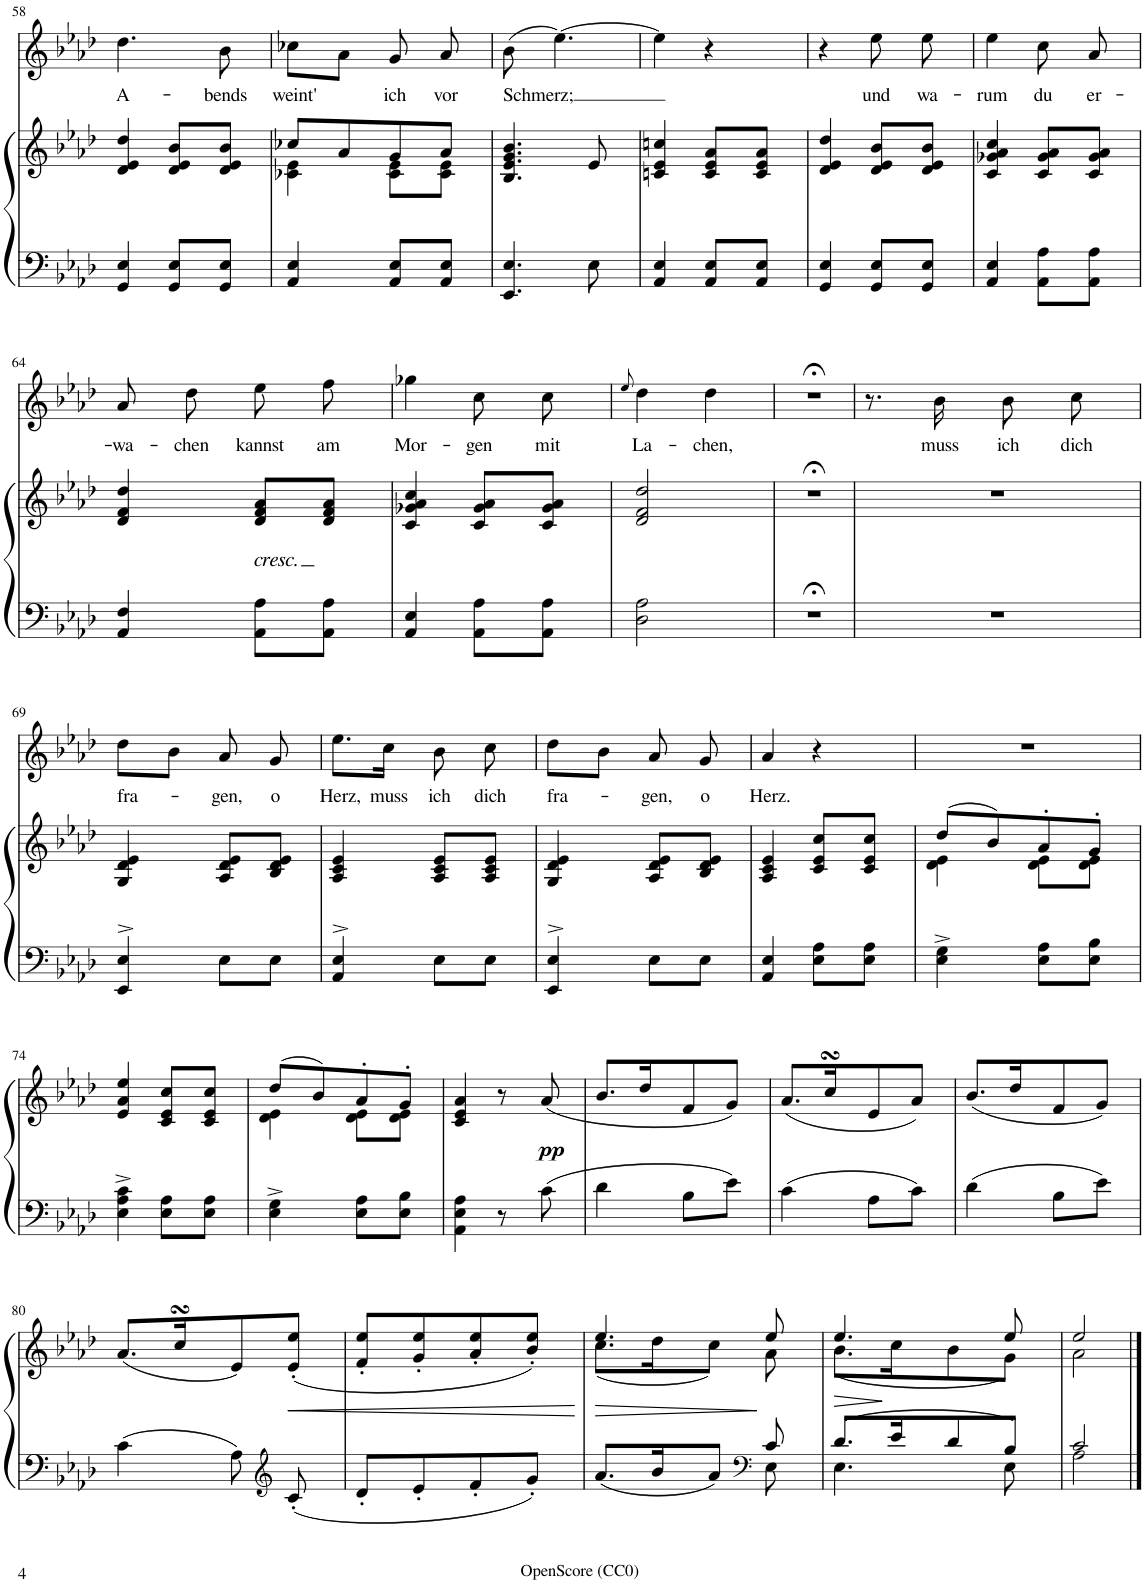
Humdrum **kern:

**kern	**kern	**dynam	**kern	**text
*part2	*part2	*part2	*part1	*part1
*staff3	*staff2	*staff2/3	*staff1	*staff1
*I"Piano	*	*	*I"Voice	*
*I'Pno	*	*	*	*
!!LO:PB:g=z
*clefF4	*clefG2	*	*clefG2	*
*k[b-e-a-d-]	*k[b-e-a-d-]	*	*k[b-e-a-d-]	*
*M2/4	*M2/4	*	*M2/4	*
=58	=58	=58	=58	=58
!	!	!	!	!LO:LY:b
4GG/ 4E-/	4d-/ 4e-/ 4dd-/	.	4.dd-\	A-
8GG/ 8E-/L	8d-/ 8e-/ 8b-/L	.	.	.
!	!	!	!	!LO:LY:b
8GG/ 8E-/J	8d-/ 8e-/ 8b-/J	.	8b-\	-bends
=59	=59	=59	=59	=59
*	*^	*	*	*
!	!	!	!	!	!LO:LY:b
4AA-/ 4E-/	8cc-X/L	4c-X\ 4e-\	.	8cc-X\L	weint'
.	8a-/	.	.	8a-\J	.
!	!	!	!	!	!LO:LY:b
8AA-/ 8E-/L	8g/	8c-\ 8e-\L	.	8g/	ich
!	!	!	!	!	!LO:LY:b
8AA-/ 8E-/J	8a-/J	8c-\ 8e-\J	.	8a-/	vor
=60	=60	=60	=60	=60	=60
!	!	!	!	!	!LO:LY:b
*	*v	*v	*	*	*
4.EE-/ 4.E-/	4.B-/ 4.e-/ 4.g/ 4.b-/	.	(8b-\	Schmerz;
.	.	.	[4.ee-\)	.
8E-\	8e-/	.	.	.
=61	=61	=61	=61	=61
4AA-/ 4E-/	4cn/ 4e-/ 4ccn/	.	4ee-\]	.
8AA-/ 8E-/L	8c/ 8e-/ 8a-/L	.	4r	.
8AA-/ 8E-/J	8c/ 8e-/ 8a-/J	.	.	.
=62	=62	=62	=62	=62
4GG/ 4E-/	4d-/ 4e-/ 4dd-/	.	4r	.
!	!	!	!	!LO:LY:b
8GG/ 8E-/L	8d-/ 8e-/ 8b-/L	.	8ee-\	und
!	!	!	!	!LO:LY:b
8GG/ 8E-/J	8d-/ 8e-/ 8b-/J	.	8ee-\	wa-
=63	=63	=63	=63	=63
!	!	!	!	!LO:LY:b
4AA-/ 4E-/	4c/ 4g-X/ 4a-/ 4cc/	.	4ee-\	-rum
!	!	!	!	!LO:LY:b
8AA-\ 8A-\L	8c/ 8g-/ 8a-/L	.	8cc\	du
!	!	!	!	!LO:LY:b
8AA-\ 8A-\J	8c/ 8g-/ 8a-/J	.	8a-/	er-
!!LO:LB:g=z
=64	=64	=64	=64	=64
!	!	!	!	!LO:LY:b
4AA-/ 4F/	4d-/ 4f/ 4dd-/	.	8a-/	-wa-
!	!	!	!	!LO:LY:b
.	.	.	8dd-\	-chen
!	!LO:TX:b:i:t=cresc.	!	!	!
!	!	!	!	!LO:LY:b
8AA-\ 8A-\L	8d-/ 8f/ 8a-/L	.	8ee-\	kannst
!	!	!	!	!LO:LY:b
8AA-\ 8A-\J	8d-/ 8f/ 8a-/J	.	8ff\	am
=65	=65	=65	=65	=65
!	!	!	!	!LO:LY:b
4AA-/ 4E-/	4c/ 4g-X/ 4a-/ 4cc/	.	4gg-X\	Mor-
!	!	!	!	!LO:LY:b
8AA-\ 8A-\L	8c/ 8g-/ 8a-/L	.	8cc\	-gen
!	!	!	!	!LO:LY:b
8AA-\ 8A-\J	8c/ 8g-/ 8a-/J	.	8cc\	mit
=66	=66	=66	=66	=66
.	.	.	8qee-/	.
!	!	!	!	!LO:LY:b
2D-\ 2A-\	2d-/ 2f/ 2dd-/	.	4dd-\	La-
!	!	!	!	!LO:LY:b
.	.	.	4dd-\	-chen,
=67	=67	=67	=67	=67
2r;<	2r;<	.	2r;<	.
=68	=68	=68	=68	=68
2r	2r	.	8.r	.
!	!	!	!	!LO:LY:b
.	.	.	16b-\	muss
!	!	!	!	!LO:LY:b
.	.	.	8b-\	ich
!	!	!	!	!LO:LY:b
.	.	.	8cc\	dich
!!LO:LB:g=z
=69	=69	=69	=69	=69
!	!	!	!	!LO:LY:b
4EE-/^> 4E-/^>	4G/ 4d-/ 4e-/	.	8dd-\L	fra-
.	.	.	8b-\J	.
!	!	!	!	!LO:LY:b
8E-\L	8A-/ 8d-/ 8e-/L	.	8a-/	-gen,
!	!	!	!	!LO:LY:b
8E-\J	8B-/ 8d-/ 8e-/J	.	8g/	o
=70	=70	=70	=70	=70
!	!	!	!	!LO:LY:b
4AA-/^> 4E-/^>	4A-/ 4c/ 4e-/	.	8.ee-\L	Herz,
!	!	!	!	!LO:LY:b
.	.	.	16cc\Jk	muss
!	!	!	!	!LO:LY:b
8E-\L	8A-/ 8c/ 8e-/L	.	8b-\	ich
!	!	!	!	!LO:LY:b
8E-\J	8A-/ 8c/ 8e-/J	.	8cc\	dich
=71	=71	=71	=71	=71
!	!	!	!	!LO:LY:b
4EE-/^> 4E-/^>	4G/ 4d-/ 4e-/	.	8dd-\L	fra-
.	.	.	8b-\J	.
!	!	!	!	!LO:LY:b
8E-\L	8A-/ 8d-/ 8e-/L	.	8a-/	-gen,
!	!	!	!	!LO:LY:b
8E-\J	8B-/ 8d-/ 8e-/J	.	8g/	o
=72	=72	=72	=72	=72
!	!	!	!	!LO:LY:b
4AA-/ 4E-/	4A-/ 4c/ 4e-/	.	4a-/	Herz.
8E-\ 8A-\L	8c/ 8e-/ 8cc/L	.	4r	.
8E-\ 8A-\J	8c/ 8e-/ 8cc/J	.	.	.
=73	=73	=73	=73	=73
*	*^	*	*	*
4E-\^ 4G\^	(8dd-/L	4d-\ 4e-\	.	2r	.
.	8b-/)	.	.	.	.
8E-\ 8A-\L	8a-'/	8d-\ 8e-\L	.	.	.
8E-\ 8B-\J	8g'/J	8d-\ 8e-\J	.	.	.
*	*v	*v	*	*	*
!!LO:LB:g=z
=74	=74	=74	=74	=74
4E-\^ 4A-\^ 4c\^	4e-/ 4a-/ 4ee-/	.	2r	.
8E-\ 8A-\L	8c/ 8e-/ 8cc/L	.	.	.
8E-\ 8A-\J	8c/ 8e-/ 8cc/J	.	.	.
=75	=75	=75	=75	=75
*	*^	*	*	*
4E-\^ 4G\^	(8dd-/L	4d-\ 4e-\	.	2r	.
.	8b-/)	.	.	.	.
8E-\ 8A-\L	8a-'/	8d-\ 8e-\L	.	.	.
8E-\ 8B-\J	8g'/J	8d-\ 8e-\J	.	.	.
*	*v	*v	*	*	*
=76	=76	=76	=76	=76
4AA-\ 4E-\ 4A-\	4c/ 4e-/ 4a-/	.	2r	.
8r	8r	.	.	.
!	!	!LO:DY:b	!	!
8c\	(8a-/	pp	.	.
=77	=77	=77	=77	=77
4d-\	8.b-/L	.	2r	.
.	16dd-/K	.	.	.
8B-\L	8f/	.	.	.
8e-\J	8g/J)	.	.	.
=78	=78	=78	=78	=78
4c\	(8.a-/L	.	2r	.
.	16ccsSsS/K	.	.	.
8A-\L	8e-/	.	.	.
8c\J	8a-/J)	.	.	.
=79	=79	=79	=79	=79
4d-\	(8.b-/L	.	2r	.
.	16dd-/K	.	.	.
8B-\L	8f/	.	.	.
8e-\J	8g/J)	.	.	.
!!LO:LB:g=z
=80	=80	=80	=80	=80
4c\	(8.a-/L	.	2r	.
.	16ccsSsS/K	.	.	.
8A-\	8e-/)	.	.	.
*clefG2	*	*	*	*
!	!	!LO:HP:b	!	!
8c'/	(8e-/' 8ee-/'J	<	.	.
=81	=81	=81	=81	=81
8d-'/L	8f/' 8ee-/'L	.	2r	.
8e-'/	8g/' 8ee-/'	.	.	.
8f'/	8a-/' 8ee-/'	.	.	.
8g'/J	8b-/' 8ee-/'J)	.	.	.
.	.	[	.	.
=82	=82	=82	=82	=82
*^	*	*	*	*
!	!	!	!LO:HP:b	!	!
*	*	*^	*	*	*
8.a-/L	4.ryy	4.ee-/	(8.cc\L	>	2r	.
16b-/K	.	.	16dd-\K	.	.	.
8a-/J	.	.	8cc\J)	.	.	.
*clefF4	*	*	*	*	*	*
8E-\	8c/	8ee-/	8a-\	]	.	.
=83	=83	=83	=83	=83	=83	=83
!	!	!	!	!LO:HP:b	!	!
8.d-/L	4.E-\	4.ee-/	(8.b-\L	>	2r	.
16e-/K	.	.	16cc\K	]	.	.
8d-/	.	.	8b-\	.	.	.
8B-/J	8E-\	8ee-/	8g\J)	.	.	.
=84	=84	=84	=84	=84	=84	=84
2c/	2A-\	2ee-/	2a-\	.	2r	.
*v	*v	*	*	*	*	*
*	*v	*v	*	*	*
==	==	==	==	==
*-	*-	*-	*-	*-
